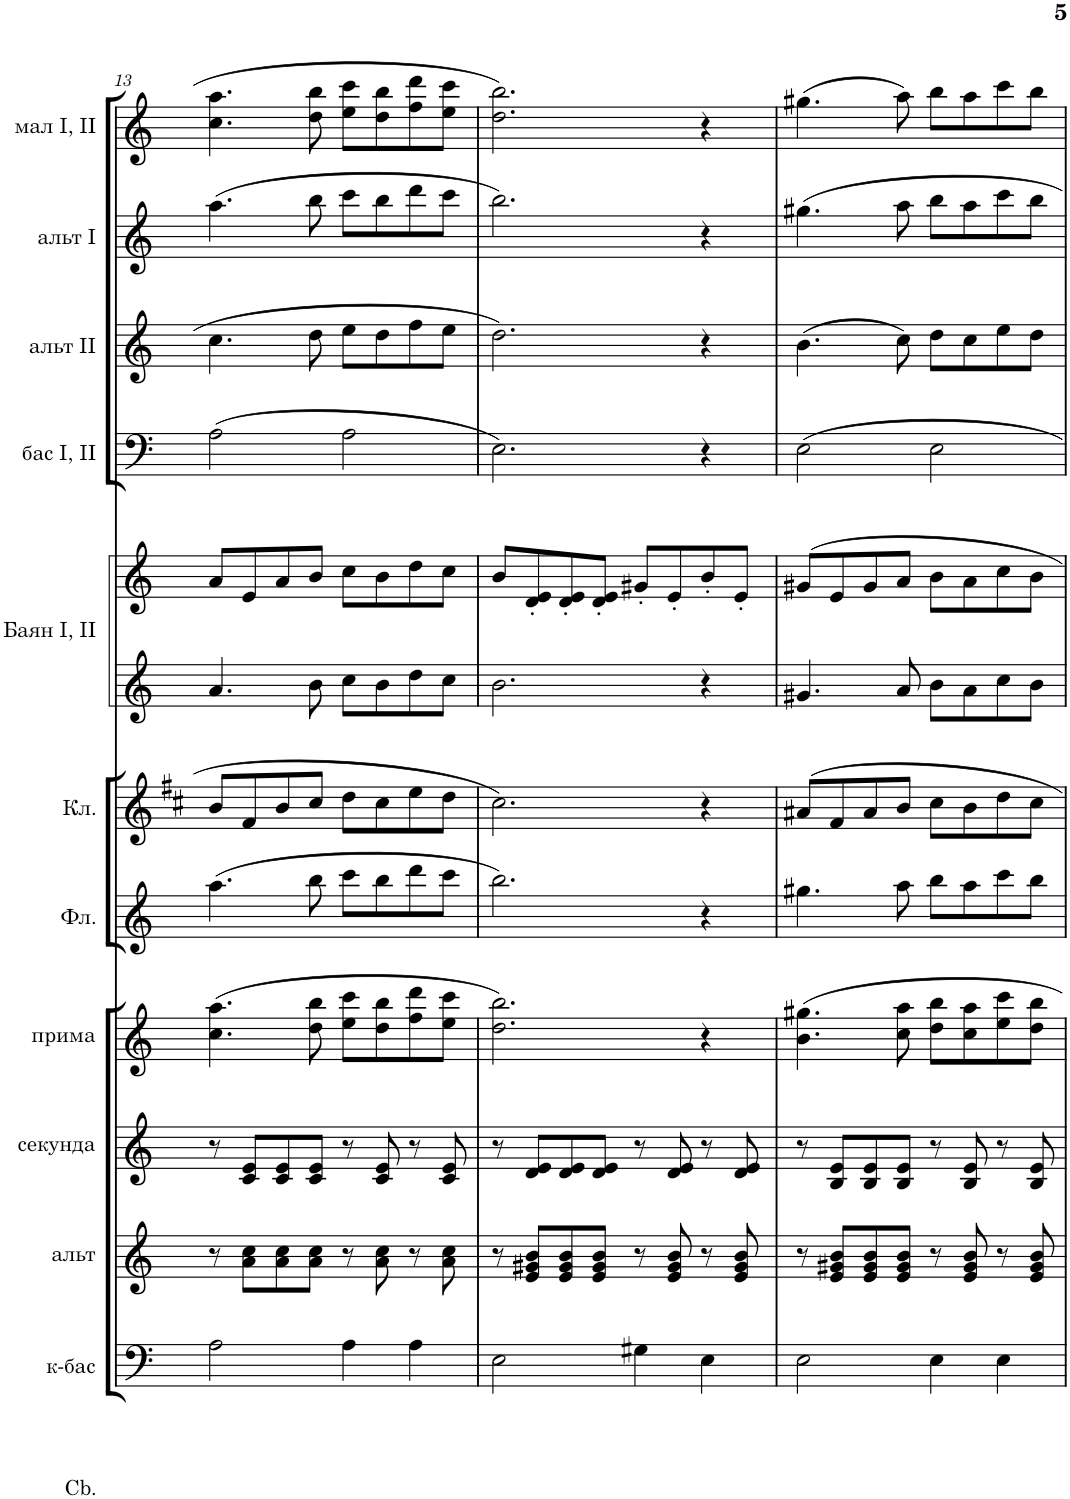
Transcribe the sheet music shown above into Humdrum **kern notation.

**kern	**kern	**kern	**kern	**kern	**kern	**kern	**kern	**kern	**kern	**kern	**kern	**kern
*part12	*part11	*part10	*part9	*part8	*part7	*part6	*part5	*part5	*part4	*part3	*part2	*part1
*staff13	*staff12	*staff11	*staff10	*staff9	*staff8	*staff7	*staff6	*staff5	*staff4	*staff3	*staff2	*staff1
*I"Contrabasses	*I"Контрабас	*I"б. альт	*I"б. секунда	*I"б. прима	*I"Флейта	*I"Кларнет	*I"Баян I, II	*	*I"д. басовые I, II	*I"д. альт II	*I"д. альт I	*I"д. малая I, II
*I'Cb.	*	*	*	*	*	*	*I'Баян I, II	*	*I'бас I, II	*I'альт II	*I'альт I	*I'мал I, II
!!LO:PB:g=z
*clefG2	*clefF4	*clefG2	*clefG2	*clefG2	*clefG2	*clefG2	*clefG2	*clefG2	*clefF4	*clefG2	*clefG2	*clefG2
*Trd7c12	*	*	*	*	*	*Trd1c2	*	*	*	*	*	*
*k[]	*k[]	*k[]	*k[]	*k[]	*k[]	*k[f#c#]	*k[]	*k[]	*k[]	*k[]	*k[]	*k[]
*M4/4	*M4/4	*M4/4	*M4/4	*M4/4	*M4/4	*M4/4	*M4/4	*M4/4	*M4/4	*M4/4	*M4/4	*M4/4
=13	=13	=13	=13	=13	=13	=13	=13	=13	=13	=13	=13	=13
1r	2A\	8r	8r	(4.cc\ 4.aa\	(4.aa\	8b/L	4.a/	8a/L	(2A\	4.cc\	(4.aa\	4.cc\ 4.aa\
.	.	8a\ 8cc\L	8c/ 8e/L	.	.	8f#/	.	8e/	.	.	.	.
.	.	8a\ 8cc\	8c/ 8e/	.	.	8b/	.	8a/	.	.	.	.
.	.	8a\ 8cc\J	8c/ 8e/J	8dd\ 8bb\	8bb\	8cc#/J	8b\	8b/J	.	8dd\	8bb\	8dd\ 8bb\
.	4A\	8r	8r	8ee\ 8ccc\L	8ccc\L	8dd\L	8cc\L	8cc\L	2A\	8ee\L	8ccc\L	8ee\ 8ccc\L
.	.	8a\ 8cc\	8c/ 8e/	8dd\ 8bb\	8bb\	8cc#\	8b\	8b\	.	8dd\	8bb\	8dd\ 8bb\
.	4A\	8r	8r	8ff\ 8ddd\	8ddd\	8ee\	8dd\	8dd\	.	8ff\	8ddd\	8ff\ 8ddd\
.	.	8a\ 8cc\	8c/ 8e/	8ee\ 8ccc\J	8ccc\J	8dd\J	8cc\J	8cc\J	.	8ee\J	8ccc\J	8ee\ 8ccc\J
=14	=14	=14	=14	=14	=14	=14	=14	=14	=14	=14	=14	=14
1r	2E\	8r	8r	2.dd\ 2.bb\)	2.bb\)	2.cc#\	2.b\	8b/L	2.E\)	2.dd\	2.bb\)	2.dd\ 2.bb\
.	.	8e/ 8g#X/ 8b/L	8d/ 8e/L	.	.	.	.	8d/' 8e/'	.	.	.	.
.	.	8e/ 8g#/ 8b/	8d/ 8e/	.	.	.	.	8d/' 8e/'	.	.	.	.
.	.	8e/ 8g#/ 8b/J	8d/ 8e/J	.	.	.	.	8d/' 8e/'J	.	.	.	.
.	4G#X\	8r	8r	.	.	.	.	8g#X'/L	.	.	.	.
.	.	8e/ 8g#/ 8b/	8d/ 8e/	.	.	.	.	8e'/	.	.	.	.
.	4E\	8r	8r	4r	4r	4r	4r	8b'/	4r	4r	4r	4r
.	.	8e/ 8g#/ 8b/	8d/ 8e/	.	.	.	.	8e'/J	.	.	.	.
=15	=15	=15	=15	=15	=15	=15	=15	=15	=15	=15	=15	=15
1r	2E\	8r	8r	4.b\ 4.gg#X\	4.gg#X\	8a#X/L	4.g#X/	8g#X/L	2E\	(4.b\	4.gg#X\	(4.gg#X\
.	.	8e/ 8g#X/ 8b/L	8B/ 8e/L	.	.	8f#/	.	8e/	.	.	.	.
.	.	8e/ 8g#/ 8b/	8B/ 8e/	.	.	8a#/	.	8g#/	.	.	.	.
.	.	8e/ 8g#/ 8b/J	8B/ 8e/J	8cc\ 8aa\	8aa\	8b/J	8a/	8a/J	.	8cc\)	8aa\	8aa\)
.	4E\	8r	8r	8dd\ 8bb\L	8bb\L	8cc#\L	8b\L	8b\L	2E\	8dd\L	8bb\L	8bb\L
.	.	8e/ 8g#/ 8b/	8B/ 8e/	8cc\ 8aa\	8aa\	8b\	8a\	8a\	.	8cc\	8aa\	8aa\
.	4E\	8r	8r	8ee\ 8ccc\	8ccc\	8dd\	8cc\	8cc\	.	8ee\	8ccc\	8ccc\
.	.	8e/ 8g#/ 8b/	8B/ 8e/	8dd\ 8bb\J	8bb\J	8cc#\J	8b\J	8b\J	.	8dd\J	8bb\J	8bb\J
=	=	=	=	=	=	=	=	=	=	=	=	=
*-	*-	*-	*-	*-	*-	*-	*-	*-	*-	*-	*-	*-
